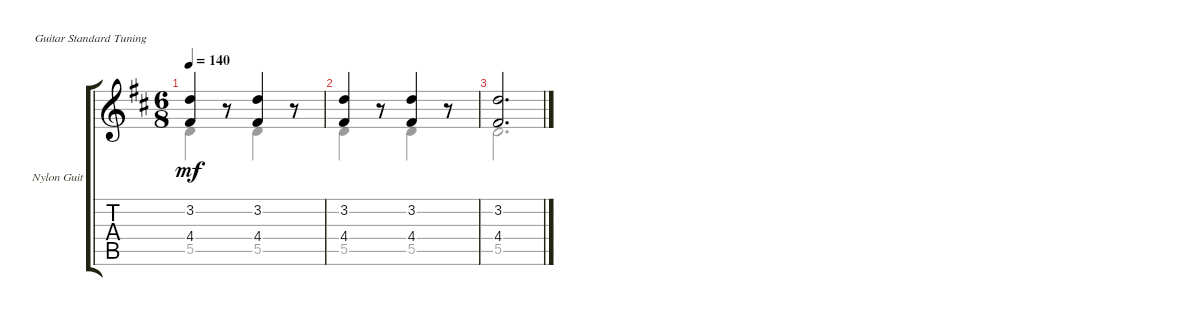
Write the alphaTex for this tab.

\defaultSystemsLayout 4
\bracketExtendMode groupsimilarinstruments
\firstSystemTrackNameOrientation horizontal
\otherSystemsTrackNameOrientation horizontal
\track ("Nylon Guitar" "Nylon Guit") {instrument acousticguitarsteel}
\staff {score tabs}
\tuning (E4 B3 G3 D3 A2 E2)
\voice
\ts (6 8)
\tempo 140
\clef g2
\ks d
(3.2 4.4).4{dy mf} r.8 (3.2 4.4).4 r.8 |
(3.2 4.4).4 r.8 (3.2 4.4).4 r.8 |
(3.2 4.4).2{d}
\voice
\clef g2
\ottava regular
\simile none
\ks d
5.5.4{dy mf} r.8 5.5.4 r.8 |
5.5.4 r.8 5.5.4 r.8 |
5.5.2{d}
